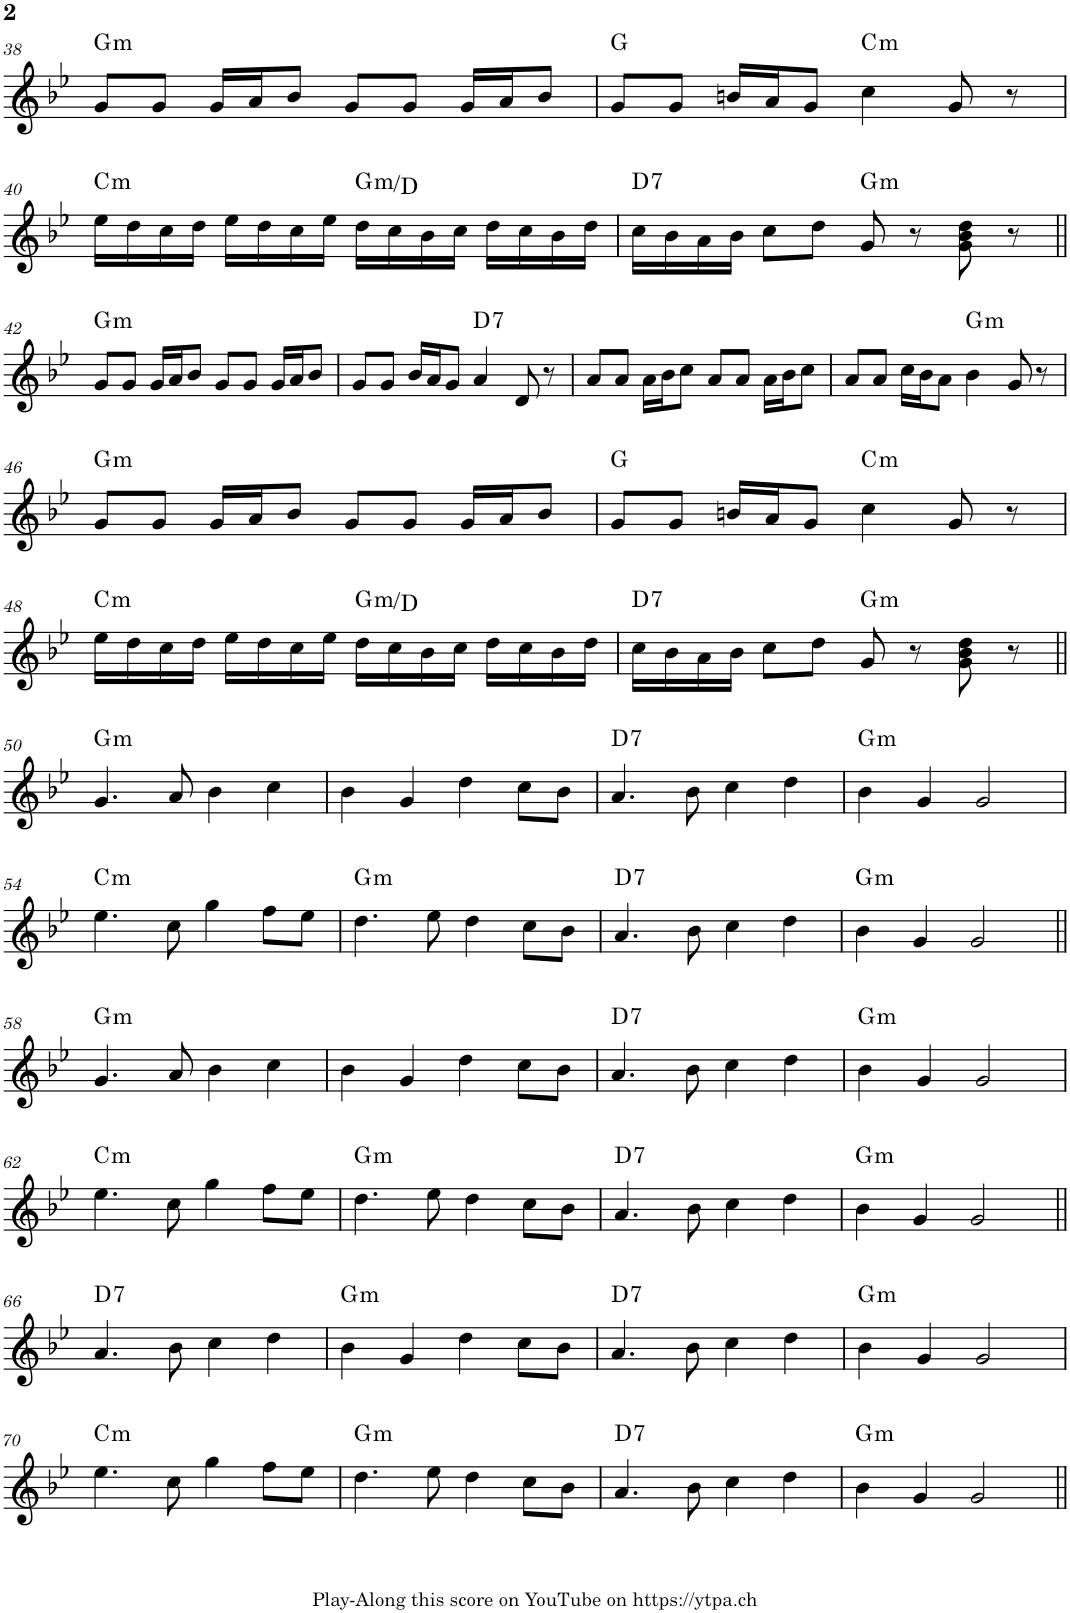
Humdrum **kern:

**kern	**harte
*part1	*part1
*staff1	*
*I"Piano	*
*I'Pno.	*
!!LO:PB:g=z
*clefG2	*
*k[b-e-]	*
*M4/4	*
=38	=38
!	!LO:H:kt=m
8g/L	G:min
8g/J	.
16g/LL	.
16a/J	.
8b-/J	.
8g/L	.
8g/J	.
16g/LL	.
16a/J	.
8b-/J	.
=39	=39
8g/L	G:maj
8g/J	.
16bn/LL	.
16a/J	.
8g/J	.
!	!LO:H:kt=m
4cc\	C:min
8g/	.
8r	.
!!LO:LB:g=z
=40	=40
!	!LO:H:kt=m
16ee-\LL	C:min
16dd\	.
16cc\	.
16dd\JJ	.
16ee-\LL	.
16dd\	.
16cc\	.
16ee-\JJ	.
!	!LO:H:kt=m
16dd\LL	G:min/5
16cc\	.
16b-\	.
16cc\JJ	.
16dd\LL	.
16cc\	.
16b-\	.
16dd\JJ	.
=41	=41
!	!LO:H:kt=7
16cc\LL	D:7
16b-\	.
16a\	.
16b-\JJ	.
8cc\L	.
8dd\J	.
!	!LO:H:kt=m
8g/	G:min
8r	.
8g\ 8b-\ 8dd\	.
8r	.
!!LO:LB:g=z
=42||	=42||
!	!LO:H:kt=m
8g/L	G:min
8g/J	.
16g/LL	.
16a/J	.
8b-/J	.
8g/L	.
8g/J	.
16g/LL	.
16a/J	.
8b-/J	.
=43	=43
8g/L	.
8g/J	.
16b-/LL	.
16a/J	.
8g/J	.
!	!LO:H:kt=7
4a/	D:7
8d/	.
8r	.
=44	=44
8a/L	.
8a/J	.
16a\LL	.
16b-\J	.
8cc\J	.
8a/L	.
8a/J	.
16a\LL	.
16b-\J	.
8cc\J	.
=45	=45
8a/L	.
8a/J	.
16cc\LL	.
16b-\J	.
8a\J	.
!	!LO:H:kt=m
4b-\	G:min
8g/	.
8r	.
!!LO:LB:g=z
=46	=46
!	!LO:H:kt=m
8g/L	G:min
8g/J	.
16g/LL	.
16a/J	.
8b-/J	.
8g/L	.
8g/J	.
16g/LL	.
16a/J	.
8b-/J	.
=47	=47
8g/L	G:maj
8g/J	.
16bn/LL	.
16a/J	.
8g/J	.
!	!LO:H:kt=m
4cc\	C:min
8g/	.
8r	.
!!LO:LB:g=z
=48	=48
!	!LO:H:kt=m
16ee-\LL	C:min
16dd\	.
16cc\	.
16dd\JJ	.
16ee-\LL	.
16dd\	.
16cc\	.
16ee-\JJ	.
!	!LO:H:kt=m
16dd\LL	G:min/5
16cc\	.
16b-\	.
16cc\JJ	.
16dd\LL	.
16cc\	.
16b-\	.
16dd\JJ	.
=49	=49
!	!LO:H:kt=7
16cc\LL	D:7
16b-\	.
16a\	.
16b-\JJ	.
8cc\L	.
8dd\J	.
!	!LO:H:kt=m
8g/	G:min
8r	.
8g\ 8b-\ 8dd\	.
8r	.
!!LO:LB:g=z
=50||	=50||
!	!LO:H:kt=m
4.g/	G:min
8a/	.
4b-\	.
4cc\	.
=51	=51
4b-\	.
4g/	.
4dd\	.
8cc\L	.
8b-\J	.
=52	=52
!	!LO:H:kt=7
4.a/	D:7
8b-\	.
4cc\	.
4dd\	.
=53	=53
!	!LO:H:kt=m
4b-\	G:min
4g/	.
2g/	.
!!LO:LB:g=z
=54	=54
!	!LO:H:kt=m
4.ee-\	C:min
8cc\	.
4gg\	.
8ff\L	.
8ee-\J	.
=55	=55
!	!LO:H:kt=m
4.dd\	G:min
8ee-\	.
4dd\	.
8cc\L	.
8b-\J	.
=56	=56
!	!LO:H:kt=7
4.a/	D:7
8b-\	.
4cc\	.
4dd\	.
=57	=57
!	!LO:H:kt=m
4b-\	G:min
4g/	.
2g/	.
!!LO:LB:g=z
=58||	=58||
!	!LO:H:kt=m
4.g/	G:min
8a/	.
4b-\	.
4cc\	.
=59	=59
4b-\	.
4g/	.
4dd\	.
8cc\L	.
8b-\J	.
=60	=60
!	!LO:H:kt=7
4.a/	D:7
8b-\	.
4cc\	.
4dd\	.
=61	=61
!	!LO:H:kt=m
4b-\	G:min
4g/	.
2g/	.
!!LO:LB:g=z
=62	=62
!	!LO:H:kt=m
4.ee-\	C:min
8cc\	.
4gg\	.
8ff\L	.
8ee-\J	.
=63	=63
!	!LO:H:kt=m
4.dd\	G:min
8ee-\	.
4dd\	.
8cc\L	.
8b-\J	.
=64	=64
!	!LO:H:kt=7
4.a/	D:7
8b-\	.
4cc\	.
4dd\	.
=65	=65
!	!LO:H:kt=m
4b-\	G:min
4g/	.
2g/	.
!!LO:LB:g=z
=66||	=66||
!	!LO:H:kt=7
4.a/	D:7
8b-\	.
4cc\	.
4dd\	.
=67	=67
!	!LO:H:kt=m
4b-\	G:min
4g/	.
4dd\	.
8cc\L	.
8b-\J	.
=68	=68
!	!LO:H:kt=7
4.a/	D:7
8b-\	.
4cc\	.
4dd\	.
=69	=69
!	!LO:H:kt=m
4b-\	G:min
4g/	.
2g/	.
!!LO:LB:g=z
=70	=70
!	!LO:H:kt=m
4.ee-\	C:min
8cc\	.
4gg\	.
8ff\L	.
8ee-\J	.
=71	=71
!	!LO:H:kt=m
4.dd\	G:min
8ee-\	.
4dd\	.
8cc\L	.
8b-\J	.
=72	=72
!	!LO:H:kt=7
4.a/	D:7
8b-\	.
4cc\	.
4dd\	.
=73	=73
!	!LO:H:kt=m
4b-\	G:min
4g/	.
2g/	.
=||	=||
*-	*-
